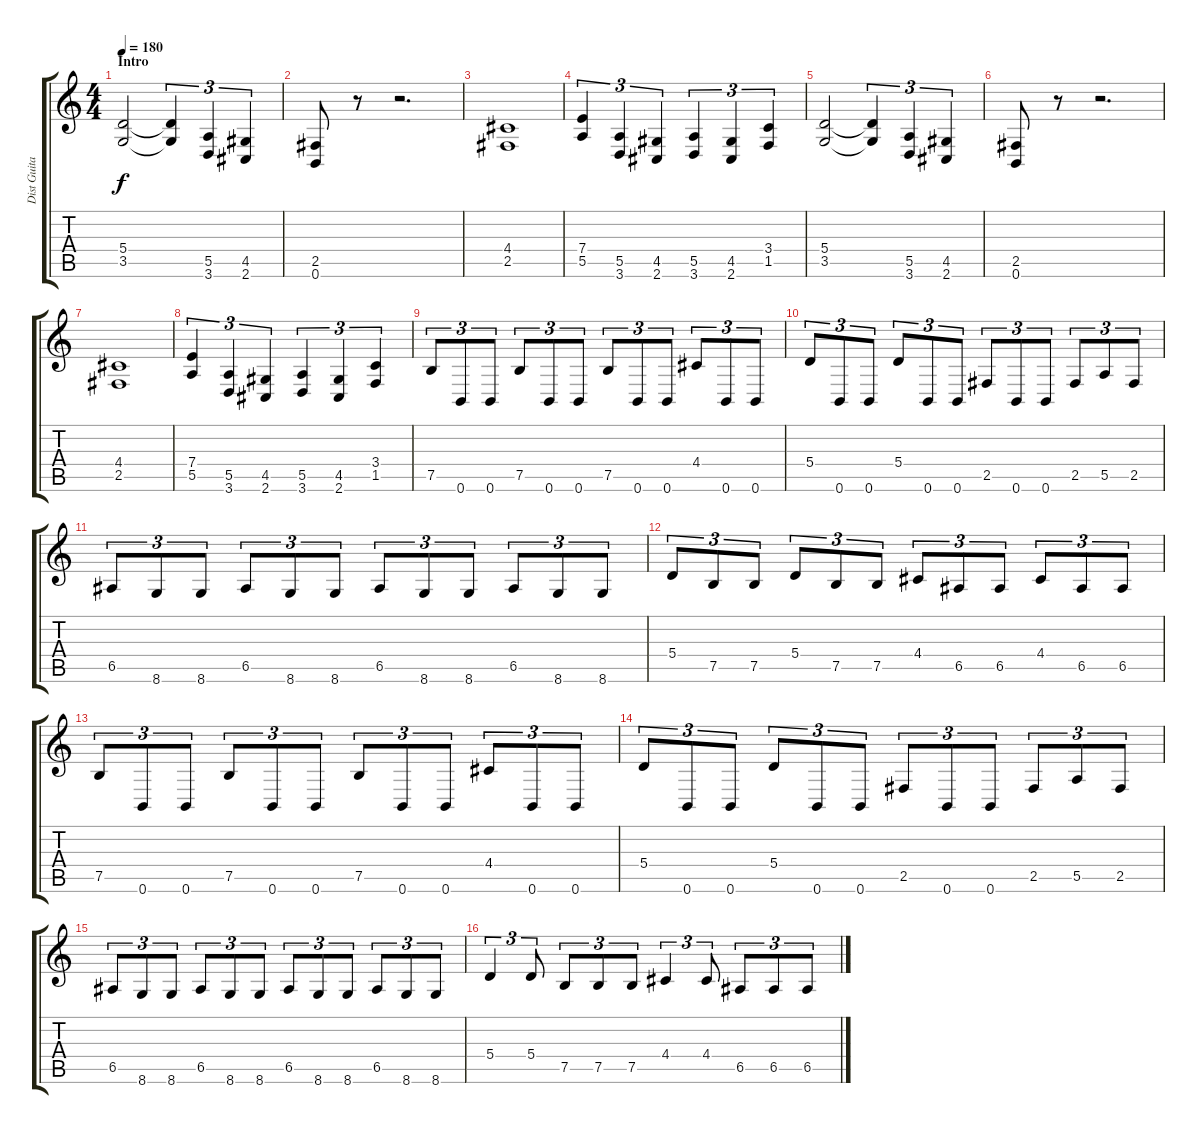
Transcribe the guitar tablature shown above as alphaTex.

\track ("Dist Guitar 1" "Dist Guita") {instrument distortionguitar}
\staff {score tabs}
\tuning (B3 Gb3 D3 A2 E2 B1) {hide}
\ts (4 4)
\section ("" "Intro")
\tempo 180
\clef g2
\ks c
(5.4 3.5).2{dy f instrument distortionguitar} (5.4{t} 3.5{t}).4{tu (3 2)} (5.5 3.6).4{tu (3 2)} (4.5 2.6).4{tu (3 2)} |
(2.5 0.6).8 r.8 r.2{d} |
(4.4 2.5).1 |
(7.4 5.5).4{tu (3 2)} (5.5 3.6).4{tu (3 2)} (4.5 2.6).4{tu (3 2)} (5.5 3.6).4{tu (3 2)} (4.5 2.6).4{tu (3 2)} (3.4 1.5).4{tu (3 2)} |
(5.4 3.5).2 (5.4{t} 3.5{t}).4{tu (3 2)} (5.5 3.6).4{tu (3 2)} (4.5 2.6).4{tu (3 2)} |
(2.5 0.6).8 r.8 r.2{d} |
(4.4 2.5).1 |
(7.4 5.5).4{tu (3 2)} (5.5 3.6).4{tu (3 2)} (4.5 2.6).4{tu (3 2)} (5.5 3.6).4{tu (3 2)} (4.5 2.6).4{tu (3 2)} (3.4 1.5).4{tu (3 2)} |
7.5.8{tu (3 2)} 0.6.8{tu (3 2)} 0.6.8{tu (3 2)} 7.5.8{tu (3 2)} 0.6.8{tu (3 2)} 0.6.8{tu (3 2)} 7.5.8{tu (3 2)} 0.6.8{tu (3 2)} 0.6.8{tu (3 2)} 4.4.8{tu (3 2)} 0.6.8{tu (3 2)} 0.6.8{tu (3 2)} |
5.4.8{tu (3 2)} 0.6.8{tu (3 2)} 0.6.8{tu (3 2)} 5.4.8{tu (3 2)} 0.6.8{tu (3 2)} 0.6.8{tu (3 2)} 2.5.8{tu (3 2)} 0.6.8{tu (3 2)} 0.6.8{tu (3 2)} 2.5.8{tu (3 2)} 5.5.8{tu (3 2)} 2.5.8{tu (3 2)} |
6.5.8{tu (3 2)} 8.6.8{tu (3 2)} 8.6.8{tu (3 2)} 6.5.8{tu (3 2)} 8.6.8{tu (3 2)} 8.6.8{tu (3 2)} 6.5.8{tu (3 2)} 8.6.8{tu (3 2)} 8.6.8{tu (3 2)} 6.5.8{tu (3 2)} 8.6.8{tu (3 2)} 8.6.8{tu (3 2)} |
5.4.8{tu (3 2)} 7.5.8{tu (3 2)} 7.5.8{tu (3 2)} 5.4.8{tu (3 2)} 7.5.8{tu (3 2)} 7.5.8{tu (3 2)} 4.4.8{tu (3 2)} 6.5.8{tu (3 2)} 6.5.8{tu (3 2)} 4.4.8{tu (3 2)} 6.5.8{tu (3 2)} 6.5.8{tu (3 2)} |
7.5.8{tu (3 2)} 0.6.8{tu (3 2)} 0.6.8{tu (3 2)} 7.5.8{tu (3 2)} 0.6.8{tu (3 2)} 0.6.8{tu (3 2)} 7.5.8{tu (3 2)} 0.6.8{tu (3 2)} 0.6.8{tu (3 2)} 4.4.8{tu (3 2)} 0.6.8{tu (3 2)} 0.6.8{tu (3 2)} |
5.4.8{tu (3 2)} 0.6.8{tu (3 2)} 0.6.8{tu (3 2)} 5.4.8{tu (3 2)} 0.6.8{tu (3 2)} 0.6.8{tu (3 2)} 2.5.8{tu (3 2)} 0.6.8{tu (3 2)} 0.6.8{tu (3 2)} 2.5.8{tu (3 2)} 5.5.8{tu (3 2)} 2.5.8{tu (3 2)} |
6.5.8{tu (3 2)} 8.6.8{tu (3 2)} 8.6.8{tu (3 2)} 6.5.8{tu (3 2)} 8.6.8{tu (3 2)} 8.6.8{tu (3 2)} 6.5.8{tu (3 2)} 8.6.8{tu (3 2)} 8.6.8{tu (3 2)} 6.5.8{tu (3 2)} 8.6.8{tu (3 2)} 8.6.8{tu (3 2)} |
5.4.4{tu (3 2)} 5.4.8{tu (3 2)} 7.5.8{tu (3 2)} 7.5.8{tu (3 2)} 7.5.8{tu (3 2)} 4.4.4{tu (3 2)} 4.4.8{tu (3 2)} 6.5.8{tu (3 2)} 6.5.8{tu (3 2)} 6.5.8{tu (3 2)}
